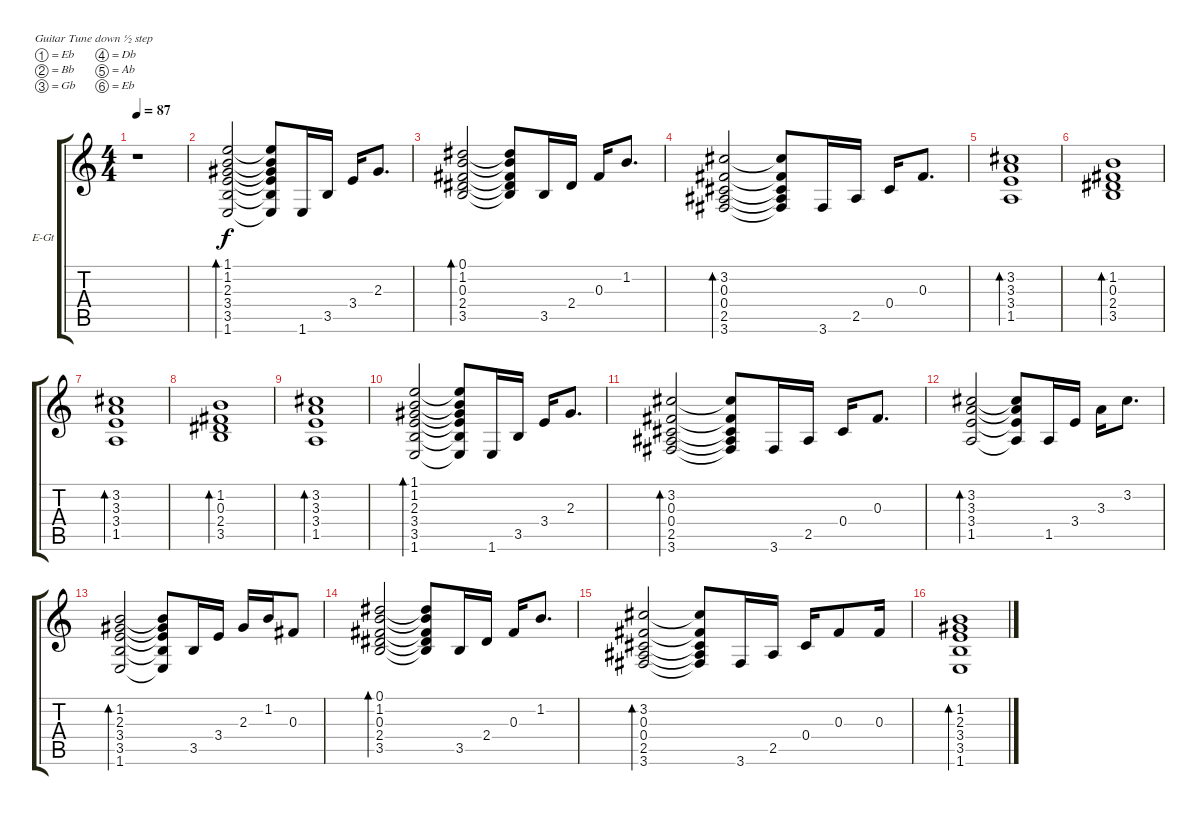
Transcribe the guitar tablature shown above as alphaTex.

\bracketExtendMode groupsimilarinstruments
\firstSystemTrackNameOrientation horizontal
\otherSystemsTrackNameOrientation horizontal
\track ("Slash (Clean Guitar)" "E-Gt") {instrument electricguitarclean}
\staff {score tabs}
\tuning (Eb4 Bb3 Gb3 Db3 Ab2 Eb2)
\ts (4 4)
\tempo 87
\clef g2
\ks c
r.1{dy f} |
(1.1 1.2 2.3 3.4 3.5 1.6).2{bd 98} (1.1{t} 1.2{t} 2.3{t} 3.4{t} 3.5{t} 1.6{t}).8 1.6.16 3.5.16 3.4.16 2.3.8{d} |
(0.1 1.2 0.3 2.4 3.5).2{bd 88} (0.1{t} 1.2{t} 0.3{t} 2.4{t} 3.5{t}).8 3.5.16 2.4.16 0.3.16 1.2.8{d} |
(3.2 0.3 0.4 2.5 3.6).2{bd 88} (3.2{t} 0.3{t} 0.4{t} 2.5{t} 3.6{t}).8 3.6.16 2.5.16 0.4.16 0.3.8{d} |
(3.2 3.3 3.4 1.5).1{bd 120} |
(1.2 0.3 2.4 3.5).1{bd 120} |
(3.2 3.3 3.4 1.5).1{bd 120} |
(1.2 0.3 2.4 3.5).1{bd 120} |
(3.2 3.3 3.4 1.5).1{bd 120} |
(1.1 1.2 2.3 3.4 3.5 1.6).2{bd 120} (1.1{t} 1.2{t} 2.3{t} 3.4{t} 3.5{t} 1.6{t}).8 1.6.16 3.5.16 3.4.16 2.3.8{d} |
(3.2 0.3 0.4 2.5 3.6).2{bd 120} (3.2{t} 0.3{t} 0.4{t} 2.5{t} 3.6{t}).8 3.6.16 2.5.16 0.4.16 0.3.8{d} |
(3.2 3.3 3.4 1.5).2{bd 120} (3.2{t} 3.3{t} 3.4{t} 1.5{t}).8 1.5.16 3.4.16 3.3.16 3.2.8{d} |
(1.2 2.3 3.4 3.5 1.6).2{bd 120} (1.2{t} 2.3{t} 3.4{t} 3.5{t} 1.6{t}).8 3.5.16 3.4.16 2.3.16 1.2.16 0.3.8 |
(0.1 1.2 0.3 2.4 3.5).2{bd 120} (0.1{t} 1.2{t} 0.3{t} 2.4{t} 3.5{t}).8 3.5.16 2.4.16 0.3.16 1.2.8{d} |
(3.2 0.3 0.4 2.5 3.6).2{bd 120} (3.2{t} 0.3{t} 0.4{t} 2.5{t} 3.6{t}).8 3.6.16 2.5.16 0.4.16 0.3.8 0.3.16 |
(1.2 2.3 3.4 3.5 1.6).1{bd 120}
